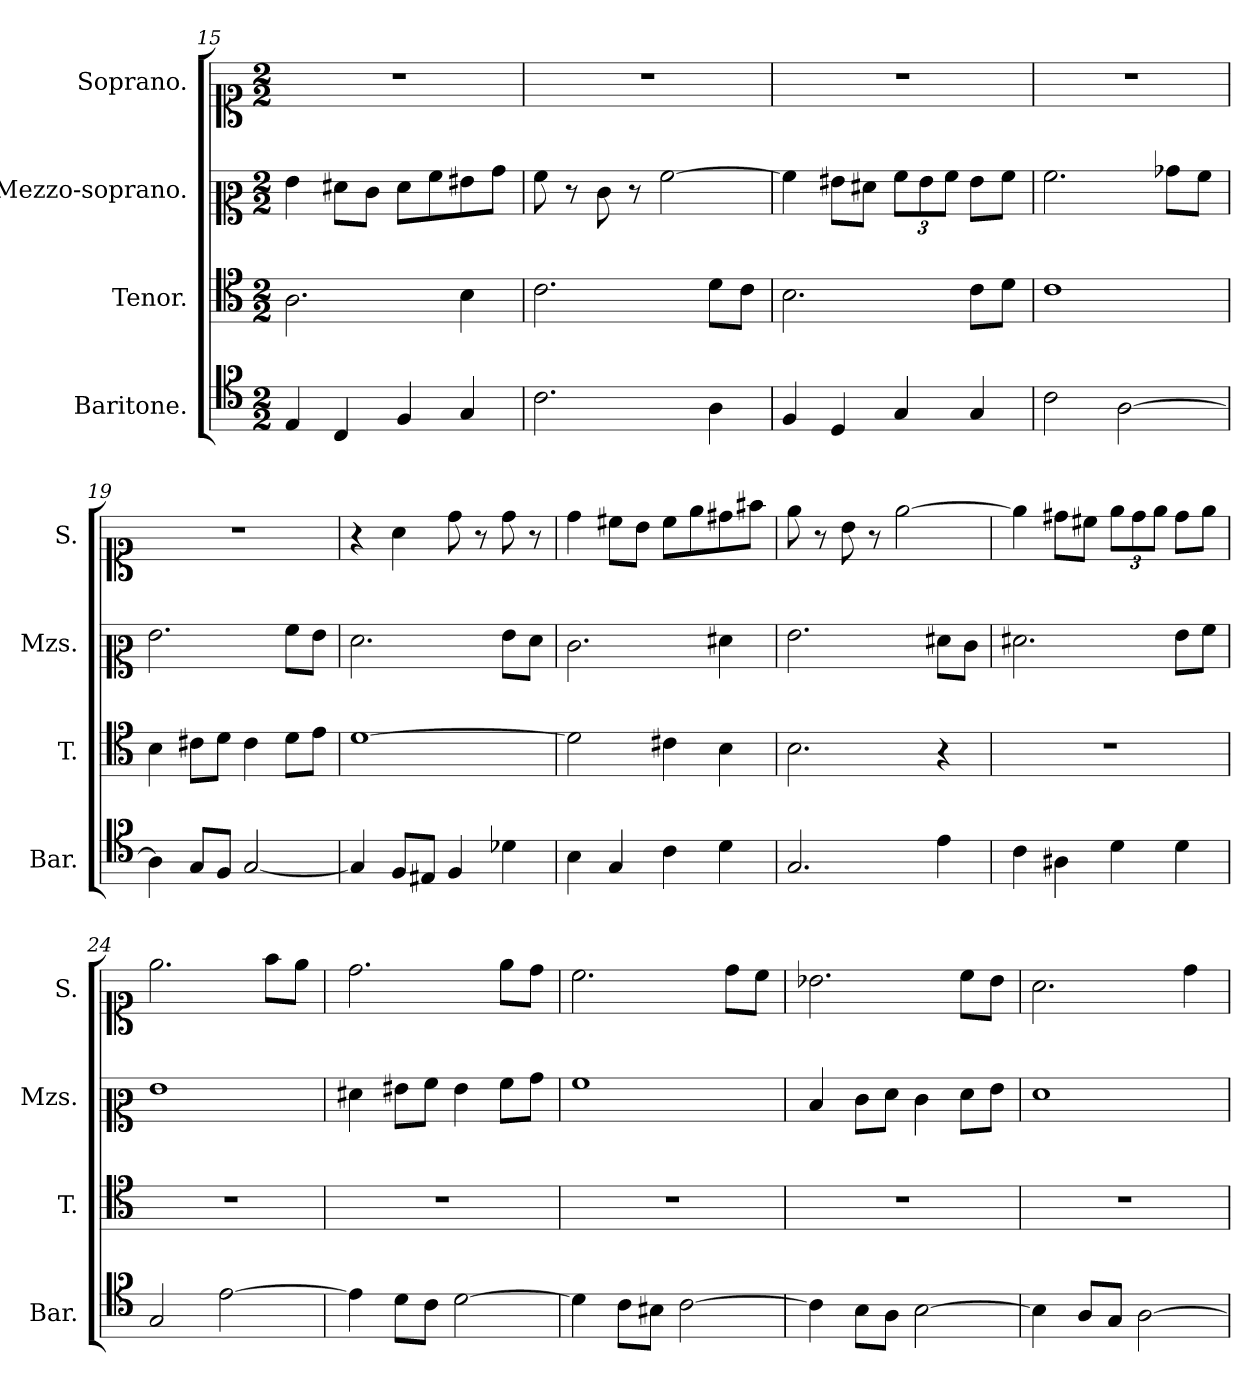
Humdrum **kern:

**kern	**kern	**kern	**kern
*part4	*part3	*part2	*part1
*staff4	*staff3	*staff2	*staff1
*I"Baritone.	*I"Tenor.	*I"Mezzo-soprano.	*I"Soprano.
*I'Bar.	*I'T.	*I'Mzs.	*I'S.
*clefC5	*clefC4	*clefC2	*clefC1
*k[]	*k[]	*k[]	*k[]
*M2/2	*M2/2	*M2/2	*M2/2
=15	=15	=15	=15
4C/	2.A\	4g\	1r
4AA/	.	8f#X\L	.
.	.	8e\J	.
4D/	.	8f#\L	.
.	.	8a\	.
4E/	4B\	8g#X\	.
.	.	8b\J	.
=16	=16	=16	=16
2.A\	2.c\	8a\	1r
.	.	8r	.
.	.	8e\	.
.	.	8r	.
.	.	[2a\	.
4F\	8d\L	.	.
.	8c\J	.	.
=17	=17	=17	=17
4D/	2.B\	4a\]	1r
4BB/	.	8g#X\L	.
.	.	8f#X\J	.
*	*	*Xbrackettup	*
4E/	.	12a\L	.
.	.	12g#\	.
.	.	12a\J	.
4E/	8c\L	8g#\L	.
.	8d\J	8a\J	.
=18	=18	=18	=18
2A\	1c	2.a\	1r
[2F\	.	.	.
.	.	8b-X\L	.
.	.	8a\J	.
=19	=19	=19	=19
4F\]	4B\	2.g\	1r
8E/L	8c#X\L	.	.
8D/J	8d\J	.	.
[2E/	4c#\	.	.
.	8d\L	8a\L	.
.	8e\J	8g\J	.
=20	=20	=20	=20
4E/]	[1d	2.f\	4r
8D/L	.	.	4a\
8C#X/J	.	.	.
4D/	.	.	8dd\
.	.	.	8r
4B-X\	.	8g\L	8dd\
.	.	8f\J	8r
=21	=21	=21	=21
4G\	2d\]	2.e\	4dd\
4E/	.	.	8cc#X\L
.	.	.	8b\J
4A\	4c#X\	.	8cc#\L
.	.	.	8ee\
4B\	4B\	4f#X\	8dd#X\
.	.	.	8ff#X\J
=22	=22	=22	=22
2.E/	2.B\	2.g\	8ee\
.	.	.	8r
.	.	.	8b\
.	.	.	8r
.	.	.	[2ee\
4c\	4r	8f#X\L	.
.	.	8e\J	.
=23	=23	=23	=23
4A\	1r	2.f#X\	4ee\]
4F#X\	.	.	8dd#X\L
.	.	.	8cc#X\J
*	*	*	*Xbrackettup
4B\	.	.	12ee\L
.	.	.	12dd#\
.	.	.	12ee\J
4B\	.	8g\L	8dd#\L
.	.	8a\J	8ee\J
=24	=24	=24	=24
2E/	1r	1g	2.ee\
[2c\	.	.	.
.	.	.	8ff\L
.	.	.	8ee\J
=25	=25	=25	=25
4c\]	1r	4f#X\	2.dd\
8B\L	.	8g#X\L	.
8A\J	.	8a\J	.
[2B\	.	4g#\	.
.	.	8a\L	8ee\L
.	.	8b\J	8dd\J
=26	=26	=26	=26
4B\]	1r	1a	2.cc\
8A\L	.	.	.
8G#X\J	.	.	.
[2A\	.	.	.
.	.	.	8dd\L
.	.	.	8cc\J
=27	=27	=27	=27
4A\]	1r	4d/	2.b-X\
8G\L	.	8e\L	.
8F\J	.	8f\J	.
[2G\	.	4e\	.
.	.	8f\L	8cc\L
.	.	8g\J	8b-\J
=28	=28	=28	=28
4G\]	1r	1f	2.a\
8F/L	.	.	.
8E/J	.	.	.
[2F\	.	.	.
.	.	.	4dd\
=	=	=	=
*-	*-	*-	*-
